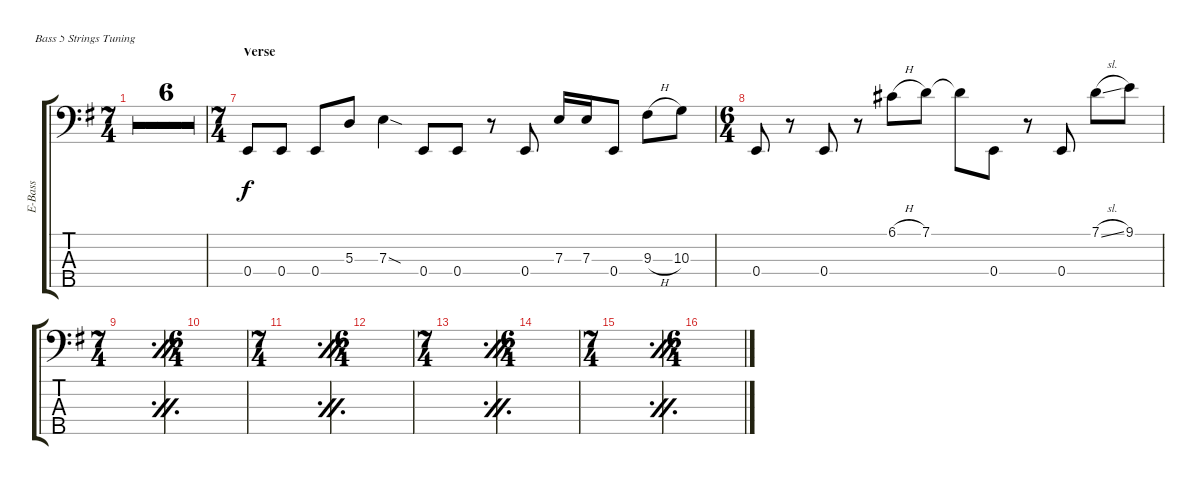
\defaultSystemsLayout 4
\bracketExtendMode groupsimilarinstruments
\otherSystemsTrackNameOrientation horizontal
\track ("Electric Bass" "E-Bass") {multiBarRest instrument electricbassfinger}
\staff {score tabs}
\tuning (G2 D2 A1 E1 B0)
\ts (7 4)
\tempo 140
\clef f4
\simile firstofdouble
\ks g
|
\ts (6 4)
\simile secondofdouble
|
\ts (7 4)
\simile firstofdouble
|
\ts (6 4)
\simile secondofdouble
|
\ts (7 4)
\simile firstofdouble
|
\ts (6 4)
\simile secondofdouble
|
\ts (7 4)
\section ("" "Verse")
0.4{acc forcenatural}.8 0.4{acc forcenatural}.8 0.4{acc forcenatural}.8 5.3{acc forcenatural}.8 7.3{sod acc forcenatural}.4 0.4{acc forcenatural}.8 0.4{acc forcenatural}.8 r.8 0.4{acc forcenatural}.8 7.3{acc forcenatural}.16 7.3{acc forcenatural}.16 0.4{acc forcenatural}.8 9.3{h acc #}.8 10.3{acc forcenatural}.8 |
\ts (6 4)
\beaming (8 2 2 2 2 2 2 2)
0.4{acc forcenatural}.8 r.8 0.4{acc forcenatural}.8 r.8 6.1{h acc #}.8 7.1{acc forcenatural}.8 7.1{t acc forcenatural}.8 0.4{acc forcenatural}.8 r.8 0.4{acc forcenatural}.8 7.1{sl acc forcenatural}.8 9.1{acc forcenatural}.8 |
\ts (7 4)
\beaming (8 2 2 2 2 2 2 2)
\simile firstofdouble
|
\ts (6 4)
\beaming (8 2 2 2 2 2 2 2)
\simile secondofdouble
|
\ts (7 4)
\beaming (8 2 2 2 2 2 2 2)
\simile firstofdouble
|
\ts (6 4)
\beaming (8 2 2 2 2 2 2 2)
\simile secondofdouble
|
\ts (7 4)
\beaming (8 2 2 2 2 2 2 2)
\simile firstofdouble
|
\ts (6 4)
\beaming (8 2 2 2 2 2 2 2)
\simile secondofdouble
|
\ts (7 4)
\beaming (8 2 2 2 2 2 2 2)
\simile firstofdouble
|
\ts (6 4)
\beaming (8 2 2 2 2 2 2 2)
\simile secondofdouble
